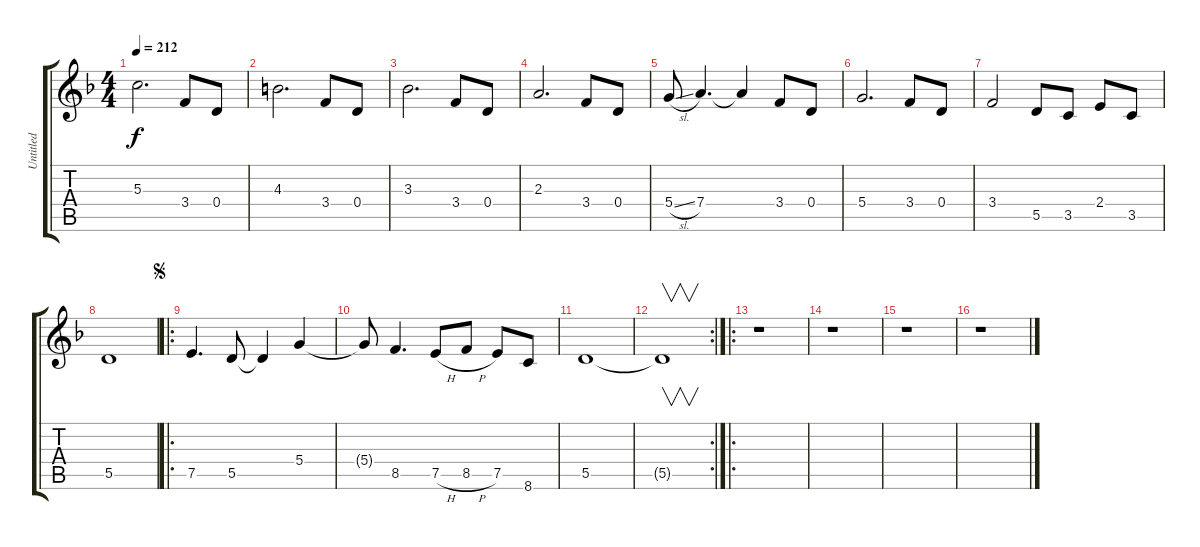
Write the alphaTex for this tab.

\track ("Untitled" "Untitled") {instrument distortionguitar}
\staff {score tabs}
\tuning (E4 B3 G3 D3 A2 E2) {hide}
\ts (4 4)
\tempo 212
\clef g2
\ks f
5.3.2{d dy f} 3.4.8 0.4.8 |
4.3.2{d} 3.4.8 0.4.8 |
3.3.2{d} 3.4.8 0.4.8 |
2.3.2{d} 3.4.8 0.4.8 |
5.4{sl}.8 7.4.4{d} 7.4{t}.4 3.4.8 0.4.8 |
5.4.2{d} 3.4.8 0.4.8 |
3.4.2 5.5.8 3.5.8 2.4.8 3.5.8 |
5.5.1 |
\ro
\jump segno
7.5.4{d} 5.5.8 5.5{t}.4 5.4.4 |
5.4{t}.8 8.5.4{d} 7.5{h}.8 8.5{h}.8 7.5.8 8.6.8 |
5.5.1 |
\rc 2
5.5{t}.1{v} |
\ro
r.1 |
r.1 |
r.1 |
r.1
